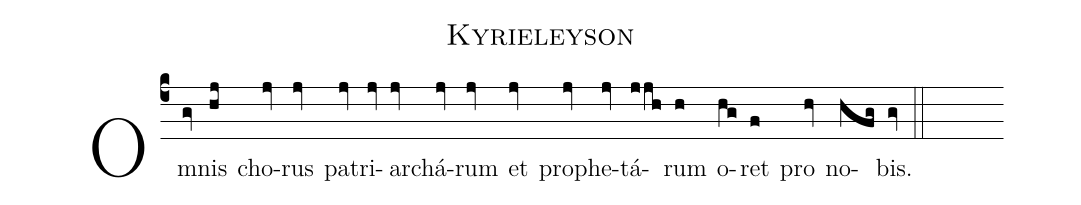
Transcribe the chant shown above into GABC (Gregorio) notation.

name: Kyrieleyson;
%%
(c4) Om(gv)nis(hj) cho(jv)rus(jv) pa(jv)tri(jv)ar(jv)chá(jv)rum(jv) et(jv) pro(jv)phe(jv)tá(jjh)rum(h) o(hg)ret(f) pro(hv) no(hfg)bis.(gv) (::)
